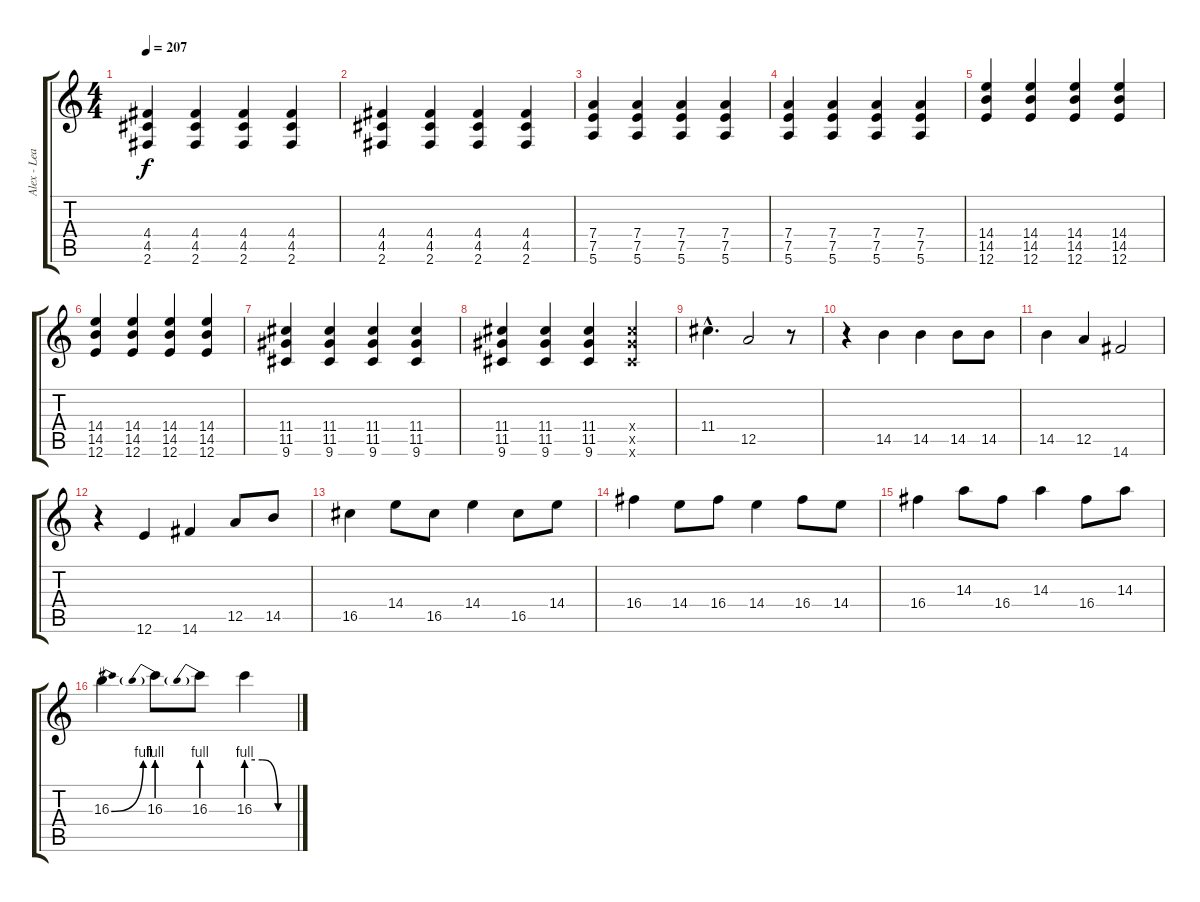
\track ("Alex - Lead" "Alex - Lea") {instrument overdrivenguitar}
\staff {score tabs}
\tuning (E4 B3 G3 D3 A2 E2) {hide}
\ts (4 4)
\tempo 207
\clef g2
\ks c
(4.4 4.5 2.6).4{dy f} (4.4 4.5 2.6).4 (4.4 4.5 2.6).4 (4.4 4.5 2.6).4 |
(4.4 4.5 2.6).4 (4.4 4.5 2.6).4 (4.4 4.5 2.6).4 (4.4 4.5 2.6).4 |
(7.4 7.5 5.6).4 (7.4 7.5 5.6).4 (7.4 7.5 5.6).4 (7.4 7.5 5.6).4 |
(7.4 7.5 5.6).4 (7.4 7.5 5.6).4 (7.4 7.5 5.6).4 (7.4 7.5 5.6).4 |
(14.4 14.5 12.6).4 (14.4 14.5 12.6).4 (14.4 14.5 12.6).4 (14.4 14.5 12.6).4 |
(14.4 14.5 12.6).4 (14.4 14.5 12.6).4 (14.4 14.5 12.6).4 (14.4 14.5 12.6).4 |
(11.4 11.5 9.6).4 (11.4 11.5 9.6).4 (11.4 11.5 9.6).4 (11.4 11.5 9.6).4 |
(11.4 11.5 9.6).4 (11.4 11.5 9.6).4 (11.4 11.5 9.6).4 (11.4{x} 11.5{x} 9.6{x}).4 |
11.4{hac}.4{d} 12.5.2 r.8 |
r.4 14.5.4 14.5.4 14.5.8 14.5.8 |
14.5.4 12.5.4 14.6.2 |
r.4 12.6.4 14.6.4 12.5.8 14.5.8 |
16.5.4 14.4.8 16.5.8 14.4.4 16.5.8 14.4.8 |
16.4.4 14.4.8 16.4.8 14.4.4 16.4.8 14.4.8 |
16.4.4 14.3.8 16.4.8 14.3.4 16.4.8 14.3.8 |
16.3{be (bend 0 0 60 4)}.4 16.3{be (prebend 0 4 60 4)}.8 16.3{be (prebend 0 4 60 4)}.8 16.3{be (custom 0 4 20 4 40 0 60 0)}.4
